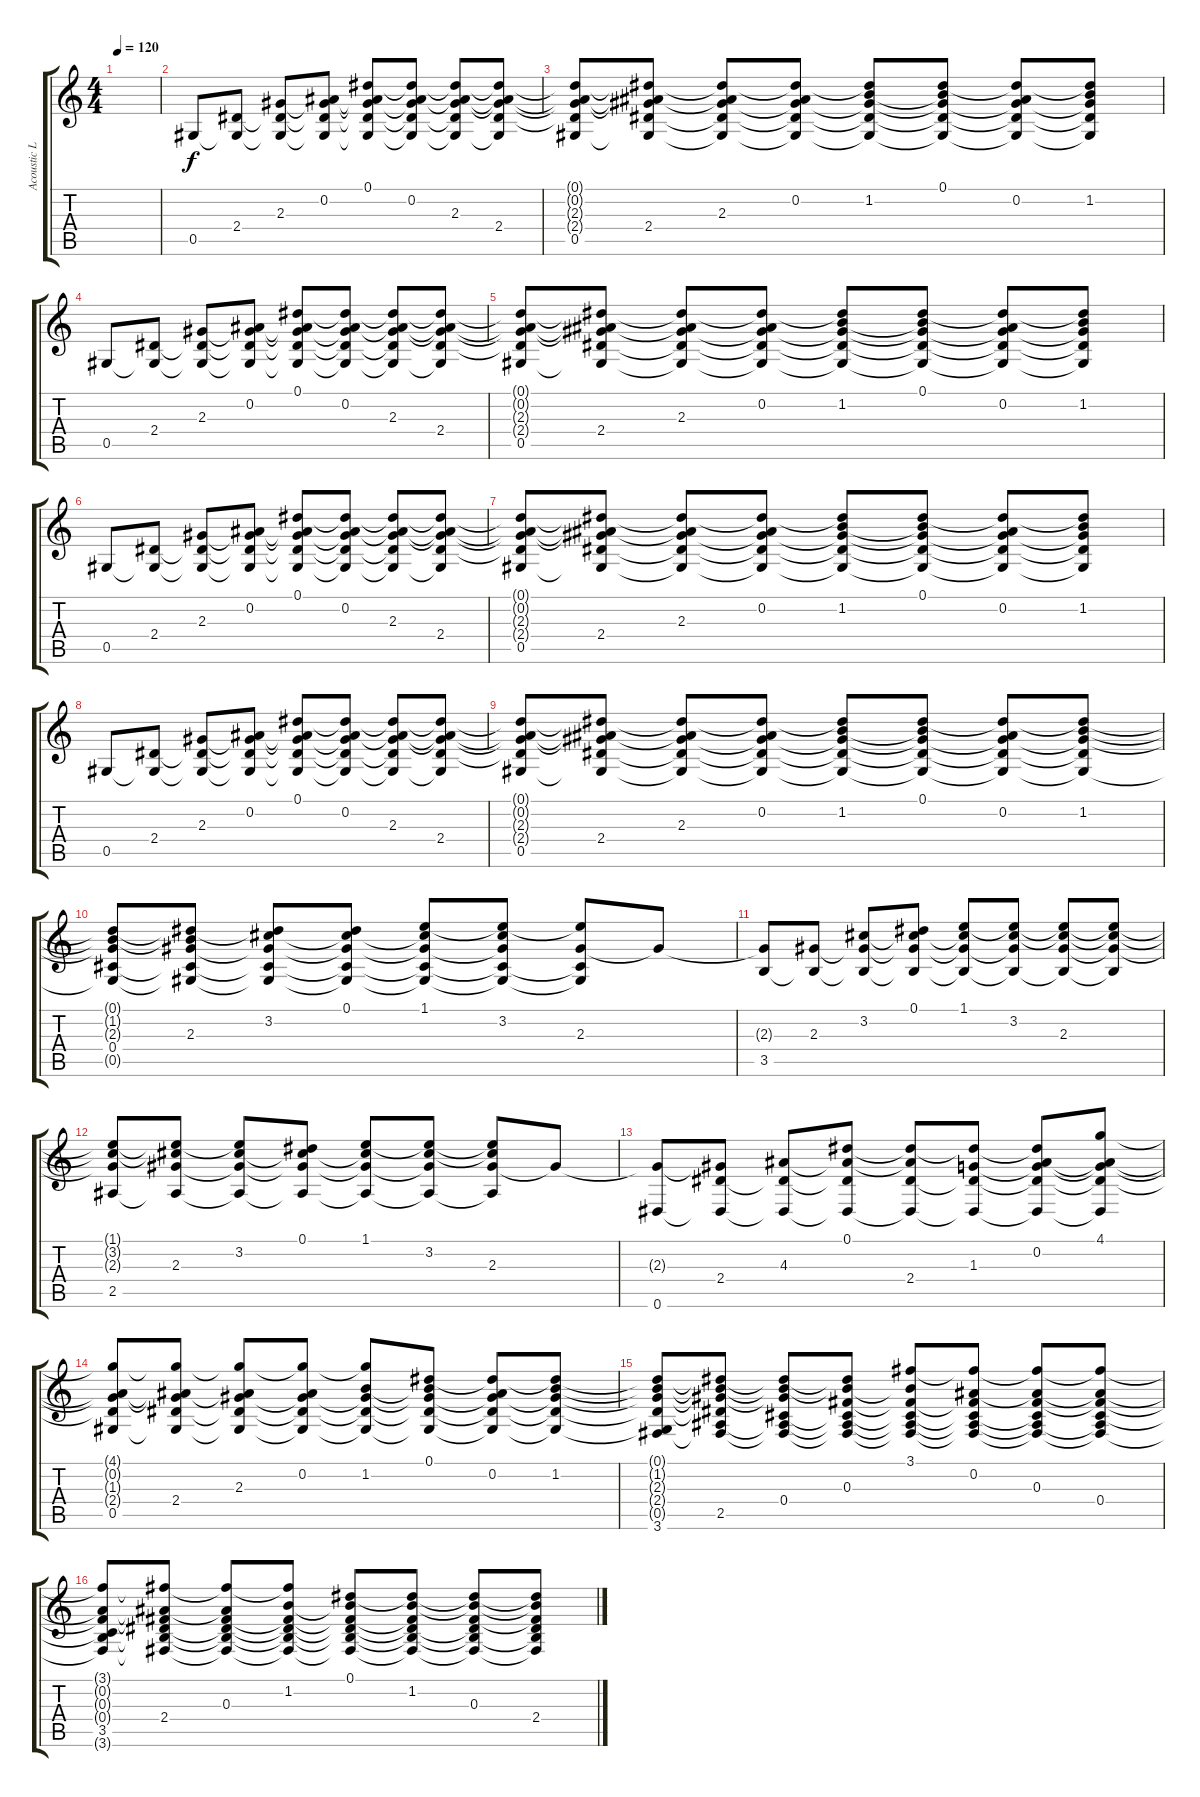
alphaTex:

\track ("Acoustic Left" "Acoustic L") {instrument acousticguitarsteel}
\staff {score tabs}
\tuning (Eb4 Bb3 Gb3 Db3 Ab2 Eb2) {hide}
\ts (4 4)
\tempo 120
\clef g2
\ks c
|
0.5.8 (2.4 0.5{t}).8 (2.3 2.4{t} 0.5{t}).8 (0.2 2.3{t} 2.4{t} 0.5{t}).8 (0.1 0.2{t} 2.3{t} 2.4{t} 0.5{t}).8 (0.1{t} 0.2 2.3{t} 2.4{t} 0.5{t}).8 (0.1{t} 0.2{t} 2.3 2.4{t} 0.5{t}).8 (0.1{t} 0.2{t} 2.3{t} 2.4 0.5{t}).8 |
(0.1{t} 0.2{t} 2.3{t} 2.4{t} 0.5).8 (0.1{t} 0.2{t} 2.3{t} 2.4 0.5{t}).8 (0.1{t} 0.2{t} 2.3 2.4{t} 0.5{t}).8 (0.1{t} 0.2 2.3{t} 2.4{t} 0.5{t}).8 (0.1{t} 1.2 2.3{t} 2.4{t} 0.5{t}).8 (0.1 1.2{t} 2.3{t} 2.4{t} 0.5{t}).8 (0.1{t} 0.2 2.3{t} 2.4{t} 0.5{t}).8 (0.1{t} 1.2 2.3{t} 2.4{t} 0.5{t}).8 |
0.5.8 (2.4 0.5{t}).8 (2.3 2.4{t} 0.5{t}).8 (0.2 2.3{t} 2.4{t} 0.5{t}).8 (0.1 0.2{t} 2.3{t} 2.4{t} 0.5{t}).8 (0.1{t} 0.2 2.3{t} 2.4{t} 0.5{t}).8 (0.1{t} 0.2{t} 2.3 2.4{t} 0.5{t}).8 (0.1{t} 0.2{t} 2.3{t} 2.4 0.5{t}).8 |
(0.1{t} 0.2{t} 2.3{t} 2.4{t} 0.5).8 (0.1{t} 0.2{t} 2.3{t} 2.4 0.5{t}).8 (0.1{t} 0.2{t} 2.3 2.4{t} 0.5{t}).8 (0.1{t} 0.2 2.3{t} 2.4{t} 0.5{t}).8 (0.1{t} 1.2 2.3{t} 2.4{t} 0.5{t}).8 (0.1 1.2{t} 2.3{t} 2.4{t} 0.5{t}).8 (0.1{t} 0.2 2.3{t} 2.4{t} 0.5{t}).8 (0.1{t} 1.2 2.3{t} 2.4{t} 0.5{t}).8 |
0.5.8 (2.4 0.5{t}).8 (2.3 2.4{t} 0.5{t}).8 (0.2 2.3{t} 2.4{t} 0.5{t}).8 (0.1 0.2{t} 2.3{t} 2.4{t} 0.5{t}).8 (0.1{t} 0.2 2.3{t} 2.4{t} 0.5{t}).8 (0.1{t} 0.2{t} 2.3 2.4{t} 0.5{t}).8 (0.1{t} 0.2{t} 2.3{t} 2.4 0.5{t}).8 |
(0.1{t} 0.2{t} 2.3{t} 2.4{t} 0.5).8 (0.1{t} 0.2{t} 2.3{t} 2.4 0.5{t}).8 (0.1{t} 0.2{t} 2.3 2.4{t} 0.5{t}).8 (0.1{t} 0.2 2.3{t} 2.4{t} 0.5{t}).8 (0.1{t} 1.2 2.3{t} 2.4{t} 0.5{t}).8 (0.1 1.2{t} 2.3{t} 2.4{t} 0.5{t}).8 (0.1{t} 0.2 2.3{t} 2.4{t} 0.5{t}).8 (0.1{t} 1.2 2.3{t} 2.4{t} 0.5{t}).8 |
0.5.8 (2.4 0.5{t}).8 (2.3 2.4{t} 0.5{t}).8 (0.2 2.3{t} 2.4{t} 0.5{t}).8 (0.1 0.2{t} 2.3{t} 2.4{t} 0.5{t}).8 (0.1{t} 0.2 2.3{t} 2.4{t} 0.5{t}).8 (0.1{t} 0.2{t} 2.3 2.4{t} 0.5{t}).8 (0.1{t} 0.2{t} 2.3{t} 2.4 0.5{t}).8 |
(0.1{t} 0.2{t} 2.3{t} 2.4{t} 0.5).8 (0.1{t} 0.2{t} 2.3{t} 2.4 0.5{t}).8 (0.1{t} 0.2{t} 2.3 2.4{t} 0.5{t}).8 (0.1{t} 0.2 2.3{t} 2.4{t} 0.5{t}).8 (0.1{t} 1.2 2.3{t} 2.4{t} 0.5{t}).8 (0.1 1.2{t} 2.3{t} 2.4{t} 0.5{t}).8 (0.1{t} 0.2 2.3{t} 2.4{t} 0.5{t}).8 (0.1{t} 1.2 2.3{t} 2.4{t} 0.5{t}).8 |
(0.1{t} 1.2{t} 2.3{t} 0.4 0.5{t}).8 (0.1{t} 1.2{t} 2.3 0.4{t} 0.5{t}).8 (0.1{t} 3.2 2.3{t} 0.4{t} 0.5{t}).8 (0.1 3.2{t} 2.3{t} 0.4{t} 0.5{t}).8 (1.1 3.2{t} 2.3{t} 0.4{t} 0.5{t}).8 (1.1{t} 3.2 2.3{t} 0.4{t} 0.5{t}).8 (1.1{t} 2.3 0.4{t} 0.5{t}).8 2.3{t}.8 |
(2.3{t} 3.5).8 (2.3 3.5{t}).8 (3.2 2.3{t} 3.5{t}).8 (0.1 3.2{t} 2.3{t} 3.5{t}).8 (1.1 3.2{t} 2.3{t} 3.5{t}).8 (1.1{t} 3.2 2.3{t} 3.5{t}).8 (1.1{t} 3.2{t} 2.3 3.5{t}).8 (1.1{t} 3.2{t} 2.3{t} 3.5{t}).8 |
(1.1{t} 3.2{t} 2.3{t} 2.5).8 (1.1{t} 3.2{t} 2.3 2.5{t}).8 (1.1{t} 3.2 2.3{t} 2.5{t}).8 (0.1 3.2{t} 2.3{t} 2.5{t}).8 (1.1 3.2{t} 2.3{t} 2.5{t}).8 (1.1{t} 3.2 2.3{t} 2.5{t}).8 (1.1{t} 3.2{t} 2.3 2.5{t}).8 2.3{t}.8 |
(2.3{t} 0.6).8 (2.3{t} 2.4 0.6{t}).8 (4.3 2.4{t} 0.6{t}).8 (0.1 4.3{t} 2.4{t} 0.6{t}).8 (0.1{t} 4.3{t} 2.4 0.6{t}).8 (0.1{t} 1.3 2.4{t} 0.6{t}).8 (0.1{t} 0.2 1.3{t} 2.4{t} 0.6{t}).8 (4.1 0.2{t} 1.3{t} 2.4{t} 0.6{t}).8 |
(4.1{t} 0.2{t} 1.3{t} 2.4{t} 0.5).8 (4.1{t} 0.2{t} 1.3{t} 2.4 0.5{t}).8 (4.1{t} 0.2{t} 2.3 2.4{t} 0.5{t}).8 (4.1{t} 0.2 2.3{t} 2.4{t} 0.5{t}).8 (4.1{t} 1.2 2.3{t} 2.4{t} 0.5{t}).8 (0.1 1.2{t} 2.3{t} 2.4{t} 0.5{t}).8 (0.1{t} 0.2 2.3{t} 2.4{t} 0.5{t}).8 (0.1{t} 1.2 2.3{t} 2.4{t} 0.5{t}).8 |
(0.1{t} 1.2{t} 2.3{t} 2.4{t} 0.5{t} 3.6).8 (0.1{t} 1.2{t} 2.3{t} 2.4{t} 2.5 3.6{t}).8 (0.1{t} 1.2{t} 2.3{t} 0.4 2.5{t} 3.6{t}).8 (0.1{t} 1.2{t} 0.3 0.4{t} 2.5{t} 3.6{t}).8 (3.1 1.2{t} 0.3{t} 0.4{t} 2.5{t} 3.6{t}).8 (3.1{t} 0.2 0.3{t} 0.4{t} 2.5{t} 3.6{t}).8 (3.1{t} 0.2{t} 0.3 0.4{t} 2.5{t} 3.6{t}).8 (3.1{t} 0.2{t} 0.3{t} 0.4 2.5{t} 3.6{t}).8 |
(3.1{t} 0.2{t} 0.3{t} 0.4{t} 3.5 3.6{t}).8 (3.1{t} 0.2{t} 0.3{t} 2.4 3.5{t} 3.6{t}).8 (3.1{t} 0.2{t} 0.3 2.4{t} 3.5{t} 3.6{t}).8 (3.1{t} 1.2 0.3{t} 2.4{t} 3.5{t} 3.6{t}).8 (0.1 1.2{t} 0.3{t} 2.4{t} 3.5{t} 3.6{t}).8 (0.1{t} 1.2 0.3{t} 2.4{t} 3.5{t} 3.6{t}).8 (0.1{t} 1.2{t} 0.3 2.4{t} 3.5{t} 3.6{t}).8 (0.1{t} 1.2{t} 0.3{t} 2.4 3.5{t} 3.6{t}).8
